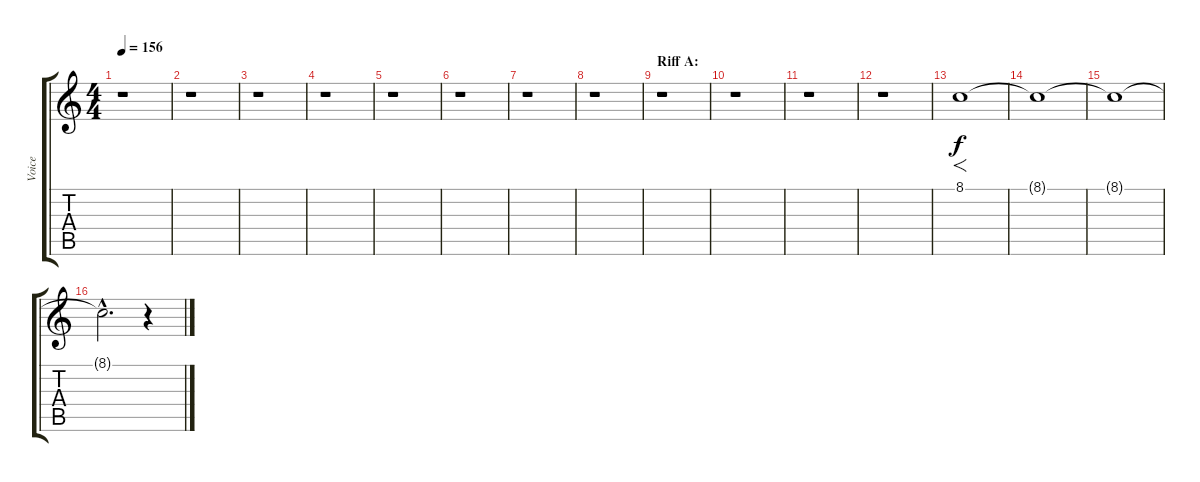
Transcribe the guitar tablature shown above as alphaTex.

\track ("Voice" "Voice") {instrument oboe}
\staff {score tabs}
\tuning (E4 B3 G3 D3 A2 E2) {hide}
\ts (4 4)
\tempo 156
\clef g2
\ks c
r.1{dy f} |
r.1 |
r.1 |
r.1 |
r.1 |
r.1 |
r.1 |
r.1 |
\section ("" "Riff A:")
r.1 |
r.1 |
r.1 |
r.1 |
8.1.1{f} |
8.1{t}.1 |
8.1{t}.1 |
8.1{hac t}.2{d} r.4
